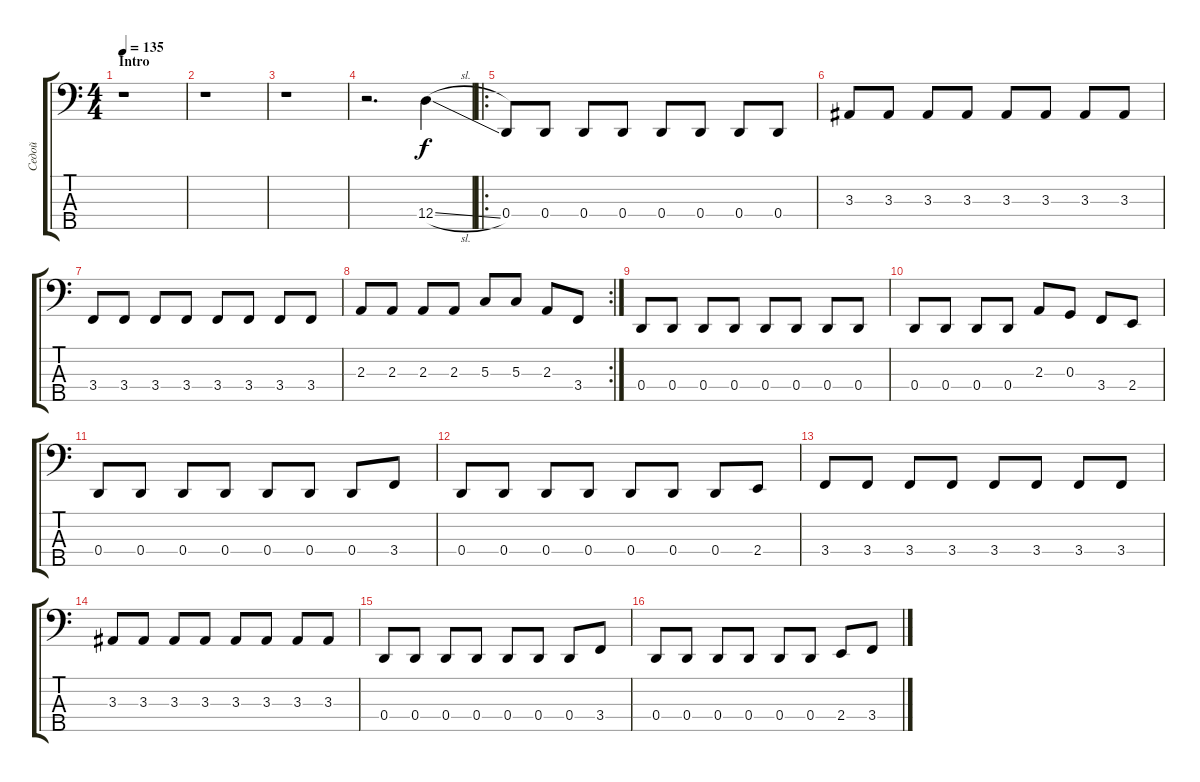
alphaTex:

\track ("Седой" "Седой") {instrument electricbassfinger}
\staff {score tabs}
\tuning (A2 C2 G1 D1 A0) {hide}
\ts (4 4)
\section ("" "Intro")
\tempo 135
\clef f4
\ks c
r.1{dy f instrument electricbassfinger} |
r.1 |
r.1 |
r.2{d} 12.4{sl}.4{instrument slapbass1} |
\ro
0.4.8{instrument electricbassfinger} 0.4.8 0.4.8 0.4.8 0.4.8 0.4.8 0.4.8 0.4.8 |
3.3.8 3.3.8 3.3.8 3.3.8 3.3.8 3.3.8 3.3.8 3.3.8 |
3.4.8 3.4.8 3.4.8 3.4.8 3.4.8 3.4.8 3.4.8 3.4.8 |
\rc 2
2.3.8 2.3.8 2.3.8 2.3.8 5.3.8 5.3.8 2.3.8 3.4.8 |
0.4.8 0.4.8 0.4.8 0.4.8 0.4.8 0.4.8 0.4.8 0.4.8 |
0.4.8 0.4.8 0.4.8 0.4.8 2.3.8 0.3.8 3.4.8 2.4.8 |
0.4.8 0.4.8 0.4.8 0.4.8 0.4.8 0.4.8 0.4.8 3.4.8 |
0.4.8 0.4.8 0.4.8 0.4.8 0.4.8 0.4.8 0.4.8 2.4.8 |
3.4.8 3.4.8 3.4.8 3.4.8 3.4.8 3.4.8 3.4.8 3.4.8 |
3.3.8 3.3.8 3.3.8 3.3.8 3.3.8 3.3.8 3.3.8 3.3.8 |
0.4.8 0.4.8 0.4.8 0.4.8 0.4.8 0.4.8 0.4.8 3.4.8 |
0.4.8 0.4.8 0.4.8 0.4.8 0.4.8 0.4.8 2.4.8 3.4.8
